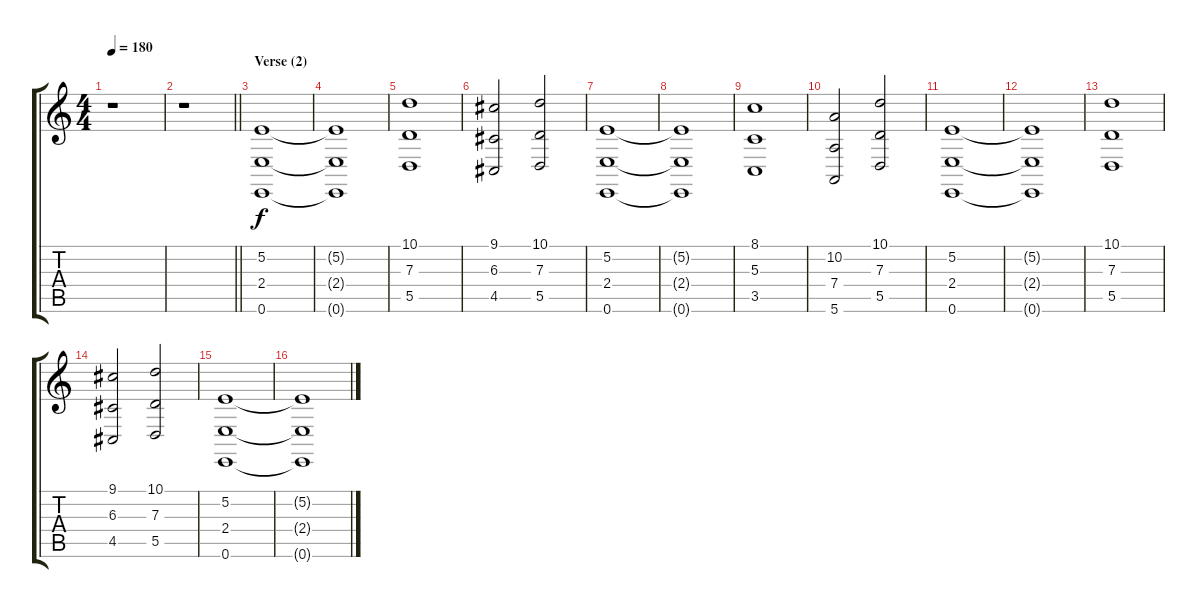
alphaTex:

\track "" {instrument stringensemble1}
\staff {score tabs}
\tuning (E4 B3 G3 D3 A2 E2) {hide}
\ts (4 4)
\tempo 180
\clef g2
\ks c
r.1{dy f} |
\barLineRight lightlight
r.1 |
\section ("" "Verse (2)")
(5.2 2.4 0.6).1 |
(5.2{t} 2.4{t} 0.6{t}).1 |
(10.1 7.3 5.5).1 |
(9.1 6.3 4.5).2 (10.1 7.3 5.5).2 |
(5.2 2.4 0.6).1 |
(5.2{t} 2.4{t} 0.6{t}).1 |
(8.1 5.3 3.5).1 |
(10.2 7.4 5.6).2 (10.1 7.3 5.5).2 |
(5.2 2.4 0.6).1 |
(5.2{t} 2.4{t} 0.6{t}).1 |
(10.1 7.3 5.5).1 |
(9.1 6.3 4.5).2 (10.1 7.3 5.5).2 |
(5.2 2.4 0.6).1 |
(5.2{t} 2.4{t} 0.6{t}).1
